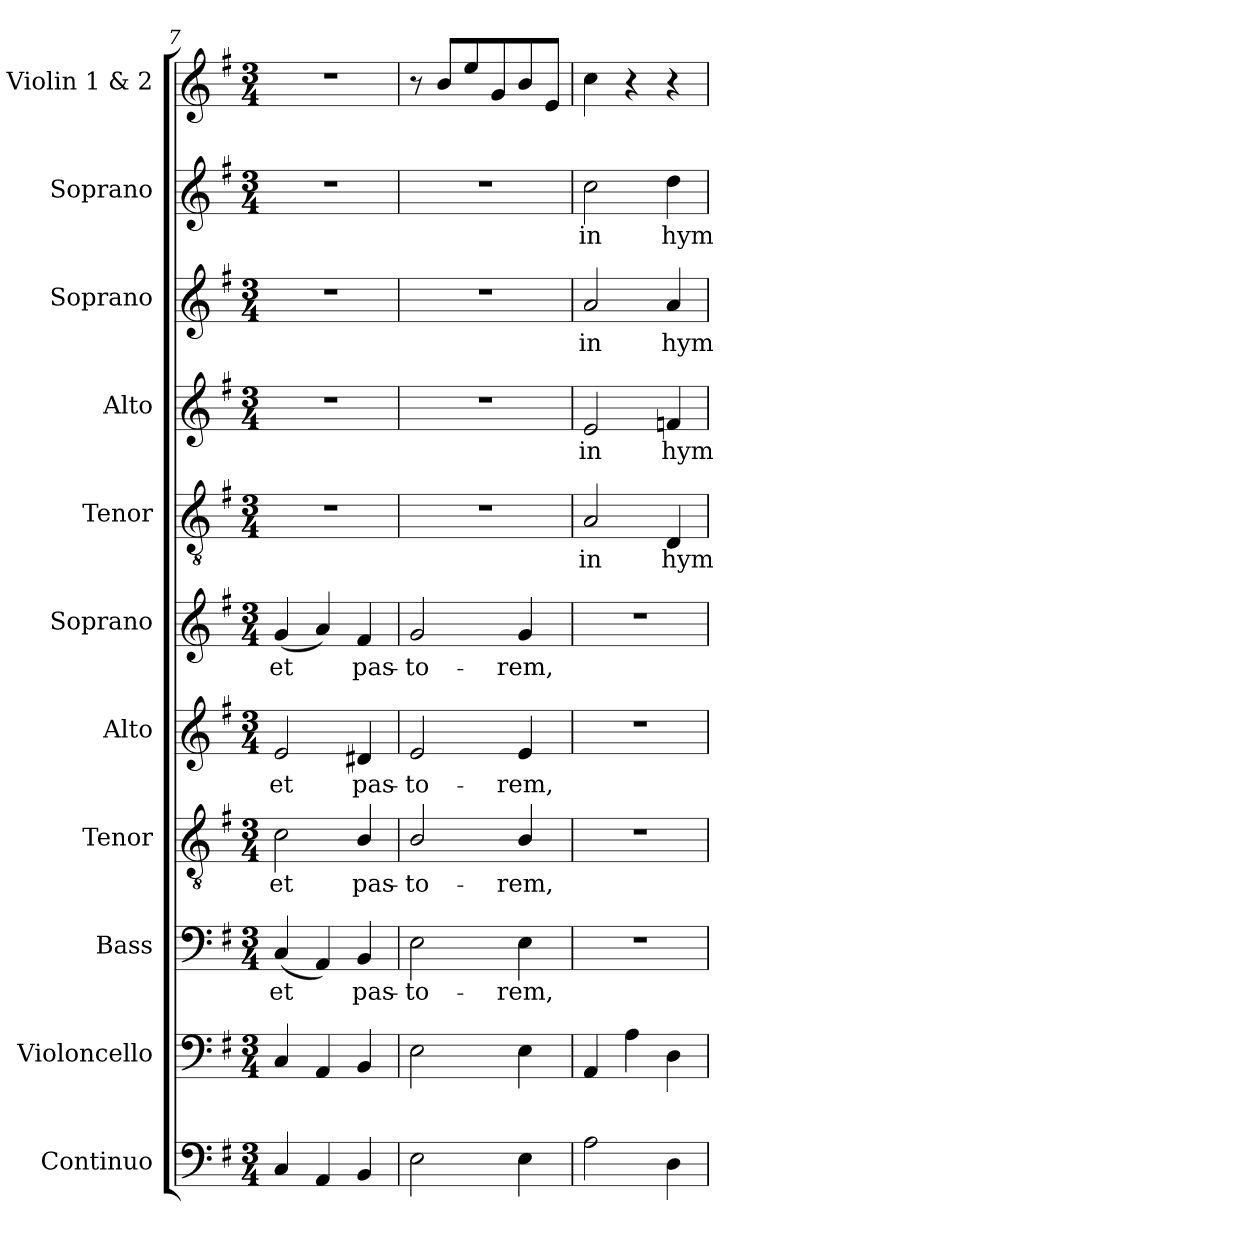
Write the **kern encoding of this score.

**kern	**kern	**kern	**text	**kern	**text	**kern	**text	**kern	**text	**kern	**text	**kern	**text	**kern	**text	**kern	**text	**kern
*part11	*part10	*part9	*part9	*part8	*part8	*part7	*part7	*part6	*part6	*part5	*part5	*part4	*part4	*part3	*part3	*part2	*part2	*part1
*staff11	*staff10	*staff9	*staff9	*staff8	*staff8	*staff7	*staff7	*staff6	*staff6	*staff5	*staff5	*staff4	*staff4	*staff3	*staff3	*staff2	*staff2	*staff1
*I"Continuo	*I"Violoncello	*I"Bass	*	*I"Tenor	*	*I"Alto	*	*I"Soprano	*	*I"Tenor	*	*I"Alto	*	*I"Soprano	*	*I"Soprano	*	*I"Violin 1 & 2
*I'Cont.	*I'Vc.	*I'B.	*	*I'T.	*	*I'A.	*	*I'S.	*	*I'T.	*	*I'A.	*	*I'S.	*	*I'S.	*	*I'Vln. 1/2
*clefF4	*clefF4	*clefF4	*	*clefGv2	*	*clefG2	*	*clefG2	*	*clefGv2	*	*clefG2	*	*clefG2	*	*clefG2	*	*clefG2
*	*	*	*	*ITrd7c12	*	*	*	*	*	*ITrd7c12	*	*	*	*	*	*	*	*
*k[f#]	*k[f#]	*k[f#]	*	*k[f#]	*	*k[f#]	*	*k[f#]	*	*k[f#]	*	*k[f#]	*	*k[f#]	*	*k[f#]	*	*k[f#]
*G:	*G:	*G:	*	*G:	*	*G:	*	*G:	*	*G:	*	*G:	*	*G:	*	*G:	*	*G:
*M3/4	*M3/4	*M3/4	*	*M3/4	*	*M3/4	*	*M3/4	*	*M3/4	*	*M3/4	*	*M3/4	*	*M3/4	*	*M3/4
=7	=7	=7	=7	=7	=7	=7	=7	=7	=7	=7	=7	=7	=7	=7	=7	=7	=7	=7
!	!	!	!LO:LY:b:color=#000000	!	!	!	!	!	!	!	!	!	!	!	!	!	!	!
!	!	!	!	!	!LO:LY:b:color=#000000	!	!	!	!	!	!	!	!	!	!	!	!	!
!	!	!	!	!	!	!	!LO:LY:b:color=#000000	!	!	!	!	!	!	!	!	!	!	!
!	!	!	!	!	!	!	!	!	!LO:LY:b:color=#000000	!LO:N:vis=1	!	!LO:N:vis=1	!	!LO:N:vis=1	!	!LO:N:vis=1	!	!LO:N:vis=1
4Ci/	4Ci/	(4Ci/	et	2Ci\	et	2ei/	et	(4gi/	et	2.r	.	2.r	.	2.r	.	2.r	.	2.r
4AAi/	4AAi/	4AAi/)	.	.	.	.	.	4ai/)	.	.	.	.	.	.	.	.	.	.
!	!	!	!LO:LY:b:color=#000000	!	!	!	!	!	!	!	!	!	!	!	!	!	!	!
!	!	!	!	!	!LO:LY:b:color=#000000	!	!	!	!	!	!	!	!	!	!	!	!	!
!	!	!	!	!	!	!	!LO:LY:b:color=#000000	!	!	!	!	!	!	!	!	!	!	!
!	!	!	!	!	!	!	!	!	!LO:LY:b:color=#000000	!	!	!	!	!	!	!	!	!
4BBi/	4BBi/	4BBi/	pas-	4BBi/	pas-	4d#Xi/	pas-	4f#i/	pas-	.	.	.	.	.	.	.	.	.
=8	=8	=8	=8	=8	=8	=8	=8	=8	=8	=8	=8	=8	=8	=8	=8	=8	=8	=8
!	!	!	!LO:LY:b:color=#000000	!	!	!	!	!	!	!	!	!	!	!	!	!	!	!
!	!	!	!	!	!LO:LY:b:color=#000000	!	!	!	!	!	!	!	!	!	!	!	!	!
!	!	!	!	!	!	!	!LO:LY:b:color=#000000	!	!	!	!	!	!	!	!	!	!	!
!	!	!	!	!	!	!	!	!	!LO:LY:b:color=#000000	!LO:N:vis=1	!	!LO:N:vis=1	!	!LO:N:vis=1	!	!LO:N:vis=1	!	!
2Ei\	2Ei\	2Ei\	-to-	2BBi/	-to-	2ei/	-to-	2gi/	-to-	2.r	.	2.r	.	2.r	.	2.r	.	8r
.	.	.	.	.	.	.	.	.	.	.	.	.	.	.	.	.	.	8bi/L
.	.	.	.	.	.	.	.	.	.	.	.	.	.	.	.	.	.	8eei/
.	.	.	.	.	.	.	.	.	.	.	.	.	.	.	.	.	.	8gi/
!	!	!	!LO:LY:b:color=#000000	!	!	!	!	!	!	!	!	!	!	!	!	!	!	!
!	!	!	!	!	!LO:LY:b:color=#000000	!	!	!	!	!	!	!	!	!	!	!	!	!
!	!	!	!	!	!	!	!LO:LY:b:color=#000000	!	!	!	!	!	!	!	!	!	!	!
!	!	!	!	!	!	!	!	!	!LO:LY:b:color=#000000	!	!	!	!	!	!	!	!	!
4Ei\	4Ei\	4Ei\	-rem,	4BBi/	-rem,	4ei/	-rem,	4gi/	-rem,	.	.	.	.	.	.	.	.	8bi/
.	.	.	.	.	.	.	.	.	.	.	.	.	.	.	.	.	.	8ei/J
=9	=9	=9	=9	=9	=9	=9	=9	=9	=9	=9	=9	=9	=9	=9	=9	=9	=9	=9
!	!	!LO:N:vis=1	!	!LO:N:vis=1	!	!LO:N:vis=1	!	!LO:N:vis=1	!	!	!	!	!	!	!	!	!	!
!	!	!	!	!	!	!	!	!	!	!	!LO:LY:b:color=#000000	!	!	!	!	!	!	!
!	!	!	!	!	!	!	!	!	!	!	!	!	!LO:LY:b:color=#000000	!	!	!	!	!
!	!	!	!	!	!	!	!	!	!	!	!	!	!	!	!LO:LY:b:color=#000000	!	!	!
!	!	!	!	!	!	!	!	!	!	!	!	!	!	!	!	!	!LO:LY:b:color=#000000	!
2Ai\	4AAi/	2.r	.	2.r	.	2.r	.	2.r	.	2AAi/	in	2ei/	in	2ai/	in	2cci\	in	4cci\
.	4Ai\	.	.	.	.	.	.	.	.	.	.	.	.	.	.	.	.	4r
!	!	!	!	!	!	!	!	!	!	!	!LO:LY:b:color=#000000	!	!	!	!	!	!	!
!	!	!	!	!	!	!	!	!	!	!	!	!	!LO:LY:b:color=#000000	!	!	!	!	!
!	!	!	!	!	!	!	!	!	!	!	!	!	!	!	!LO:LY:b:color=#000000	!	!	!
!	!	!	!	!	!	!	!	!	!	!	!	!	!	!	!	!	!LO:LY:b:color=#000000	!
4Di\	4Di\	.	.	.	.	.	.	.	.	4DDi/	hym-	4fni/	hym-	4ai/	hym-	4ddi\	hym-	4r
=	=	=	=	=	=	=	=	=	=	=	=	=	=	=	=	=	=	=
*-	*-	*-	*-	*-	*-	*-	*-	*-	*-	*-	*-	*-	*-	*-	*-	*-	*-	*-
